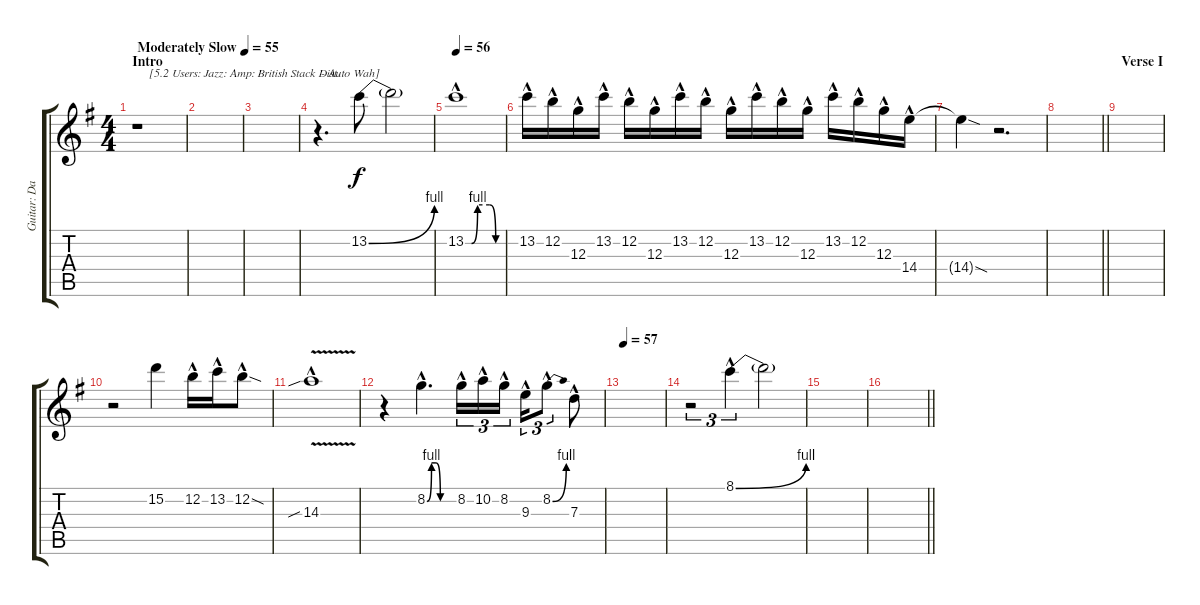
\track ("Guitar: Dave" "Guitar: Da") {instrument electricguitarjazz}
\staff {score tabs}
\tuning (E4 B3 G3 D3 A2 E2) {hide}
\ts (4 4)
\section ("" "Intro")
\tempo (55 "Moderately Slow")
\clef g2
\ks g
r.1{txt "    [5.2 Users: Jazz: Amp: British Stack Dist." dy f instrument electricguitarjazz} |
|
|
r.4{d txt " - Auto Wah]"} 13.2{be (bend 0 0 60 4)}.8 13.2{t}.2 |
\tempo (56 0.03125)
13.2{be (custom 0 0 10 0 20 4 40 4 50 0 60 0) hac}.1 |
13.2{hac}.16 12.2{hac}.16 12.3{hac}.16 13.2{hac}.16 12.2{hac}.16 12.3{hac}.16 13.2{hac}.16 12.2{hac}.16 12.3{hac}.16 13.2{hac}.16 12.2{hac}.16 12.3{hac}.16 13.2{hac}.16 12.2{hac}.16 12.3{hac}.16 14.4{hac}.16 |
14.4{sod t}.4 r.2{d} |
\barLineRight lightlight
|
\section ("" "Verse I")
|
r.2 15.2.4 12.2{hac}.16 13.2{hac}.16 12.2{sod hac}.8 |
14.3{v sib hac}.1 |
r.4 8.2{be (custom 0 0 10 4 20 4 30 0 60 0) hac}.4{d} 8.2{hac}.16{tu (3 2)} 10.2{hac}.16{tu (3 2)} 8.2{hac}.16{tu (3 2)} 9.3{hac}.16{tu (3 2)} 8.2{be (bend 0 0 60 4) hac}.8{tu (3 2)} 7.3{hac}.8 |
\tempo 57
|
r.2{tu (3 2)} 8.1{be (bend 0 0 60 4) hac}.4{tu (3 2)} 8.1{t}.2 |
|
\barLineRight lightlight
